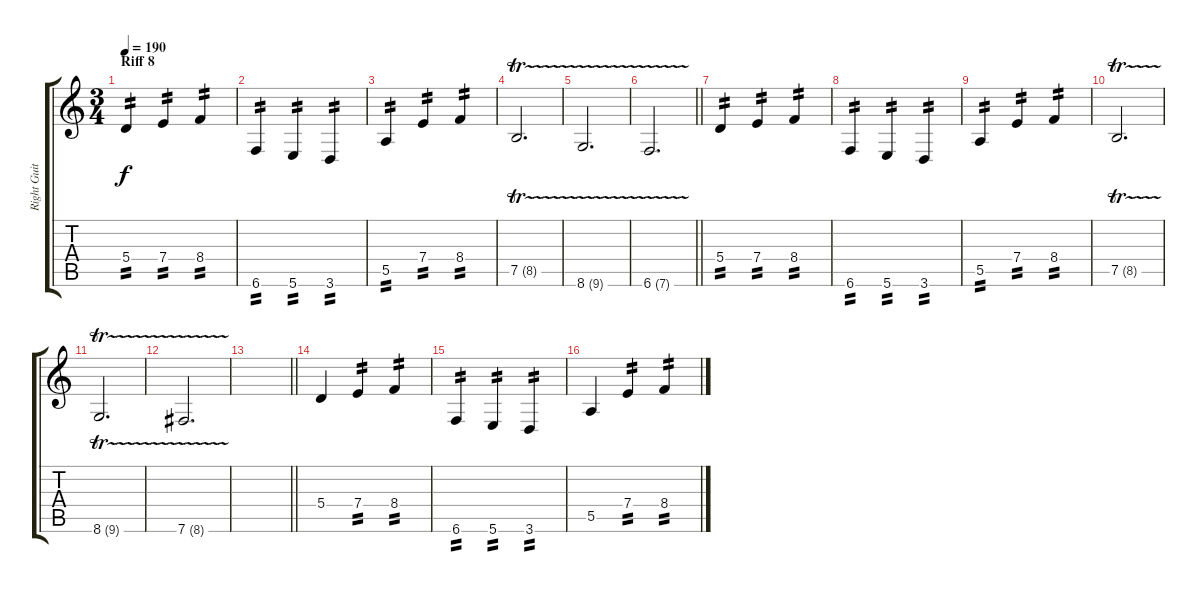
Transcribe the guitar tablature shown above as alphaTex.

\track ("Right Guitar" "Right Guit") {instrument distortionguitar}
\staff {score tabs}
\tuning (B3 Gb3 D3 A2 E2 B1) {hide}
\ts (3 4)
\section ("" "Riff 8")
\tempo 190
\clef g2
\ks c
5.4.4{tp 2 dy f} 7.4.4{tp 2} 8.4.4{tp 2} |
6.6.4{tp 2} 5.6.4{tp 2} 3.6.4{tp 2} |
5.5.4{tp 2} 7.4.4{tp 2} 8.4.4{tp 2} |
7.5{tr (8 16)}.2{d} |
8.6{tr (9 16)}.2{d} |
\barLineRight lightlight
6.6{tr (7 16)}.2{d} |
\section ("" "")
5.4.4{tp 2} 7.4.4{tp 2} 8.4.4{tp 2} |
6.6.4{tp 2} 5.6.4{tp 2} 3.6.4{tp 2} |
5.5.4{tp 2} 7.4.4{tp 2} 8.4.4{tp 2} |
7.5{tr (8 16)}.2{d} |
8.6{tr (9 16)}.2{d} |
7.6{tr (8 16)}.2{d} |
\barLineRight lightlight
|
\section ("" "")
5.4.4 7.4.4{tp 2} 8.4.4{tp 2} |
6.6.4{tp 2} 5.6.4{tp 2} 3.6.4{tp 2} |
5.5.4 7.4.4{tp 2} 8.4.4{tp 2}
